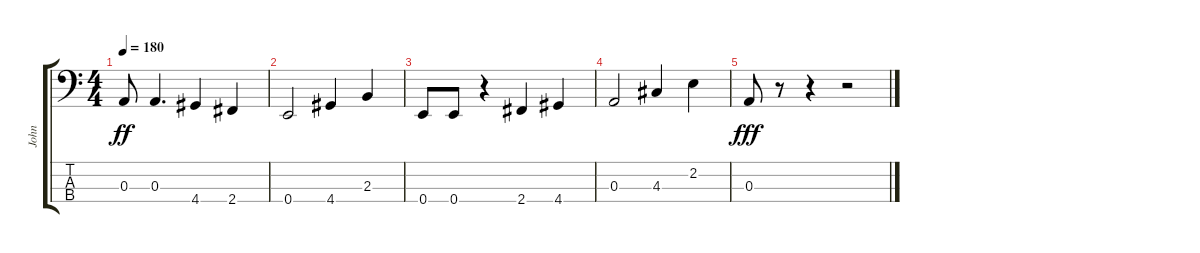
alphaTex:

\track ("John" "John") {instrument electricbassfinger}
\staff {score tabs}
\tuning (G2 D2 A1 E1) {hide}
\ts (4 4)
\tempo 180
\clef f4
\ks c
0.3.8{dy ff} 0.3.4{d} 4.4.4 2.4.4 |
0.4.2 4.4.4 2.3.4 |
0.4.8 0.4.8 r.4 2.4.4 4.4.4 |
0.3.2 4.3.4 2.2.4 |
0.3.8{dy fff} r.8 r.4 r.2
